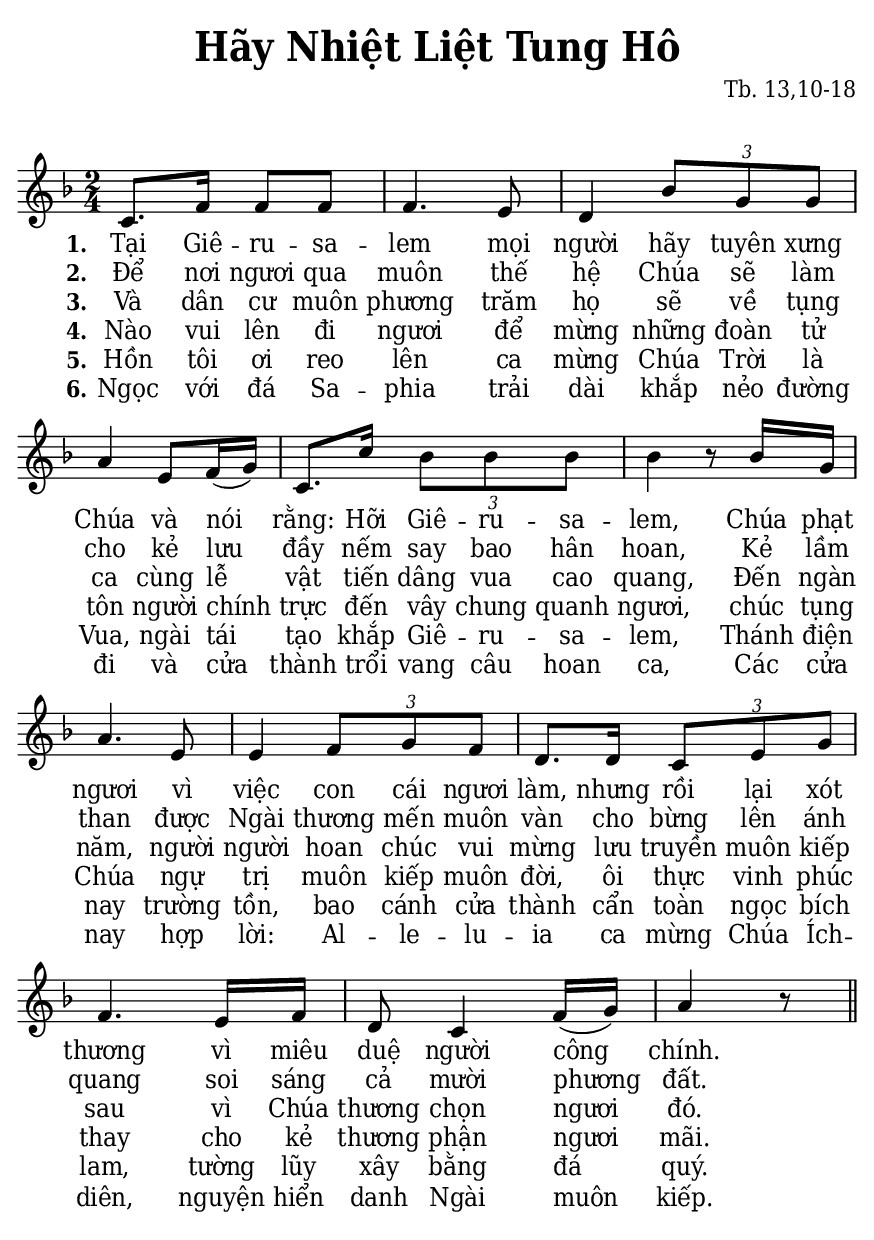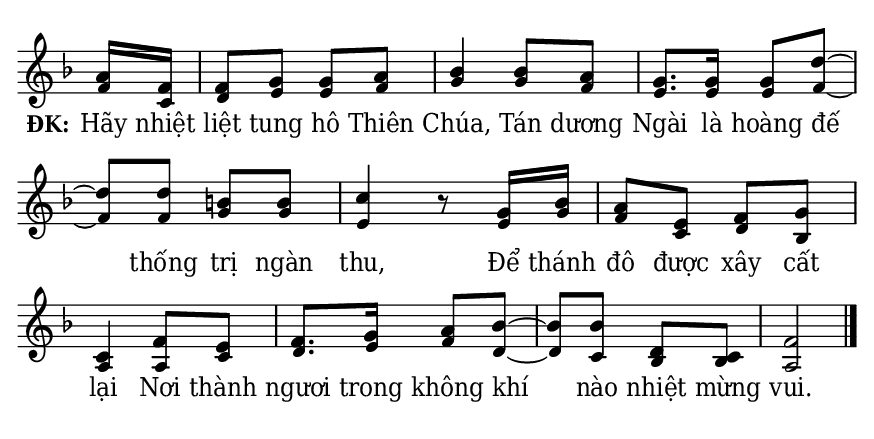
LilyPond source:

% Cài đặt chung\
\version "2.22.1"
\include "english.ly"

\header {
  title = \markup { \fontsize #1 "Hãy Nhiệt Liệt Tung Hô" }
  composer = "Tb. 13,10-18"
  %arranger = "Lm. Kim Long"
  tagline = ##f
}

% Nhạc phiên khúc
nhacPhienKhucSop = \relative c' {
  c8. f16 f8 f |
  f4. e8 |
  d4 \tuplet 3/2 { bf'8 g g } |
  a4 e8 f16 (g) |
  c,8. c'16 \tuplet 3/2 { bf8 bf bf } |
  bf4 r8 bf16 g |
  a4. e8 |
  e4 \tuplet 3/2 { f8 g f } |
  d8. d16 \tuplet 3/2 { c8 e g } |
  f4. e16 f |
  d8 c4 f16 (g) |
  a4 r8 \bar "||" \break
  
  a16 f |
  f8 g g a |
  bf4 bf8 a |
  g8. g16 g8 d' ~ |
  d d b! b |
  c4 r8 g16 bf |
  a8 e f g |
  c,4 f8 e |
  f8. g16 a8 bf ~ |
  bf bf d, c |
  f2 \bar "|."
}

nhacPhienKhucAlto = \relative c' {
  R2*11
  r4.
  f16 c |
  d8 e e f |
  g4 g8 f |
  e8. e16 e8 f ~ |
  f f g g |
  e4 r8 e16 g |
  f8 c d bf |
  a4 a8 c |
  d8. e16 f8 d ~ |
  d c bf bf |
  a2
}

% Lời phiên khúc
loiPhienKhucSop = \lyrics {
  <<
    {
      \set stanza = "1."
      Tại Giê -- ru -- sa -- lem
      mọi người hãy tuyên xưng Chúa và nói rằng:
      Hỡi Giê -- ru -- sa -- lem,
      Chúa phạt ngươi vì việc con cái ngươi làm,
      nhưng rồi lại xót thương
      vì miêu duệ người công chính.
    }
    \new Lyrics {
	    \set associatedVoice = "beSop"
	    \set stanza = "2."
	    Để nơi ngươi qua muôn thế hệ
	    Chúa sẽ làm cho kẻ lưu đầy nếm say bao hân hoan,
	    Kẻ lầm than được Ngài thương mến muôn vàn
	    cho bừng lên ánh quang
	    soi sáng cả mười phương đất.
    }
    \new Lyrics {
	    \set associatedVoice = "beSop"
	    \set stanza = "3."
	    Và dân cư muôn phương trăm họ sẽ về
	    tụng ca cùng lễ vật tiến dâng vua cao quang,
	    Đến ngàn năm, người người hoan chúc vui mừng
	    lưu truyền muôn kiếp sau
	    vì Chúa thương chọn ngươi đó.
    }
    \new Lyrics {
	    \set associatedVoice = "beSop"
	    \set stanza = "4."
	    Nào vui lên đi ngươi
	    để mừng những đoàn tử tôn người chính trực
	    đến vây chung quanh ngươi,
	    chúc tụng Chúa ngự trị muôn kiếp muôn đời,
	    ôi thực vinh phúc thay
	    cho kẻ thương phận ngươi mãi.
    }
    \new Lyrics {
	    \set associatedVoice = "beSop"
	    \set stanza = "5."
	    Hồn tôi ơi reo lên ca mừng Chúa Trời
	    là Vua, ngài tái tạo khắp Giê -- ru -- sa -- lem,
	    Thánh điện nay trường tồn,
	    bao cánh cửa thành cẩn toàn ngọc bích lam,
	    tường lũy xây bằng đá quý.
    }
    \new Lyrics {
	    \set associatedVoice = "beSop"
	    \set stanza = "6."
	    Ngọc với đá Sa -- phia trải dài khắp nẻo đường đi
	    và cửa thành trổi vang câu hoan ca,
	    Các cửa nay hợp lời:
	    Al -- le -- lu -- ia
	    ca mừng Chúa Ích -- diên,
	    nguyện hiển danh Ngài muôn kiếp.
    }
  >>
  \set stanza = "ĐK:"
  Hãy nhiệt liệt tung hô Thiên Chúa,
  Tán dương Ngài là hoàng đế thống trị ngàn thu,
  Để thánh đô được xây cất lại
  Nơi thành ngươi trong không khí nào nhiệt mừng vui.
}

% Dàn trang
\paper {
  #(set-paper-size "a5")
  top-margin = 3\mm
  bottom-margin = 3\mm
  left-margin = 3\mm
  right-margin = 3\mm
  indent = #0
  #(define fonts
	 (make-pango-font-tree "Deja Vu Serif Condensed"
	 		       "Deja Vu Serif Condensed"
			       "Deja Vu Serif Condensed"
			       (/ 20 20)))
  print-page-number = ##f
  system-system-spacing = #'((basic-distance . 0.1) (padding . 2))
  page-count = 2
}

TongNhip = {
  \key f \major \time 2/4
  \set Timing.beamExceptions = #'()
  \set Timing.baseMoment = #(ly:make-moment 1/4)
}

% Đổi kích thước nốt cho bè phụ
notBePhu =
#(define-music-function (font-size music) (number? ly:music?)
   (for-some-music
     (lambda (m)
       (if (music-is-of-type? m 'rhythmic-event)
           (begin
             (set! (ly:music-property m 'tweaks)
                   (cons `(font-size . ,font-size)
                         (ly:music-property m 'tweaks)))
             #t)
           #f))
     music)
   music)

\score {
  \new ChoirStaff <<
    \new Staff \with {
        \consists "Merge_rests_engraver"
        printPartCombineTexts = ##f
      }
      <<
      \new Voice \TongNhip \partCombine 
        \nhacPhienKhucSop
        \notBePhu -1 { \nhacPhienKhucAlto }
      \new NullVoice = beSop \nhacPhienKhucSop
      \new Lyrics \lyricsto beSop \loiPhienKhucSop
      >>
  >>
  \layout {
    %\override Staff.TimeSignature.transparent = ##t
    \override Lyrics.LyricSpace.minimum-distance = #0.8
    \override Score.BarNumber.break-visibility = ##(#f #f #f)
    \override Score.SpacingSpanner.uniform-stretching = ##t
  } 
}
